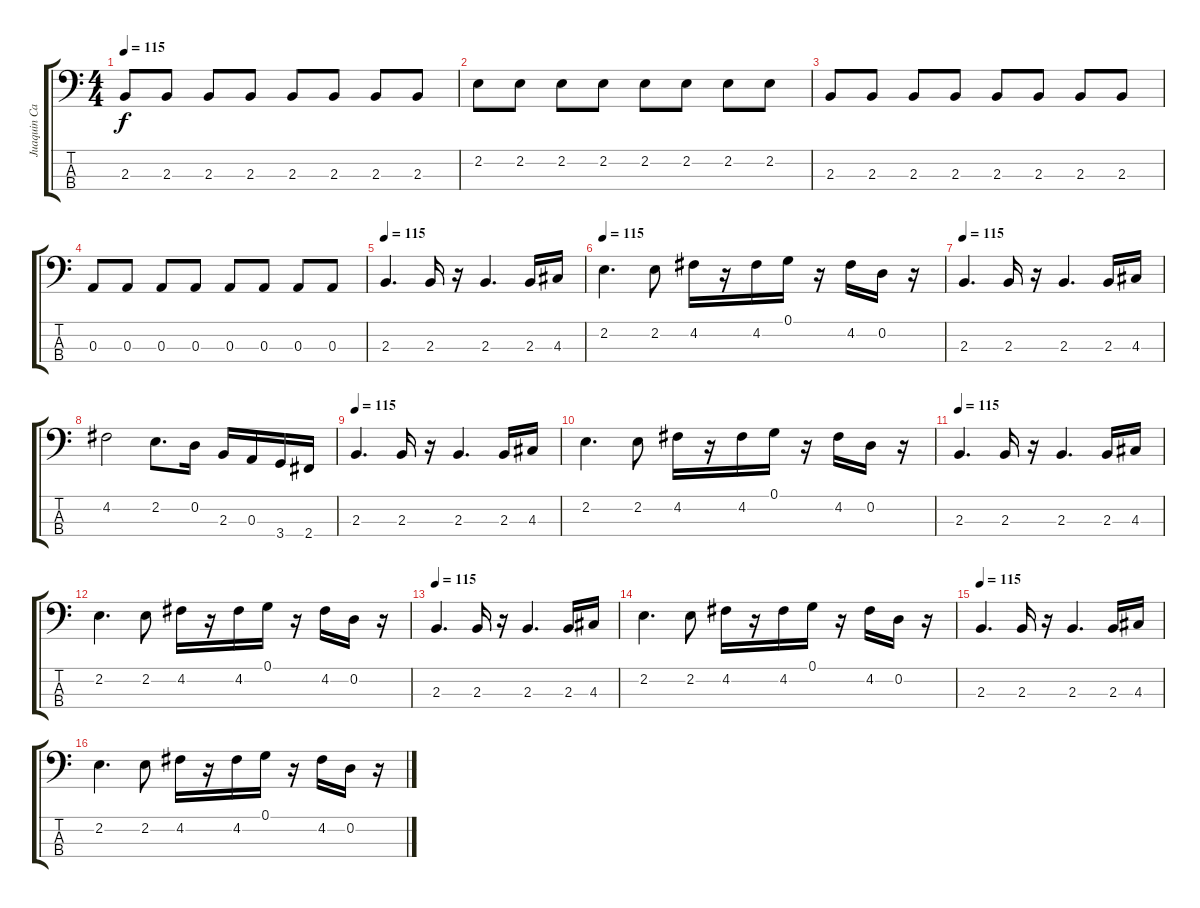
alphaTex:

\track ("Juaquin Cardiel" "Juaquin Ca") {instrument electricbassfinger}
\staff {score tabs}
\tuning (G2 D2 A1 E1) {hide}
\ts (4 4)
\tempo 115
\clef f4
\ks c
2.3.8{dy f} 2.3.8 2.3.8 2.3.8 2.3.8 2.3.8 2.3.8 2.3.8 |
2.2.8 2.2.8 2.2.8 2.2.8 2.2.8 2.2.8 2.2.8 2.2.8 |
2.3.8 2.3.8 2.3.8 2.3.8 2.3.8 2.3.8 2.3.8 2.3.8 |
0.3.8 0.3.8 0.3.8 0.3.8 0.3.8 0.3.8 0.3.8 0.3.8 |
\tempo 115
2.3.4{d} 2.3.16 r.16 2.3.4{d} 2.3.16 4.3.16 |
\tempo 115
2.2.4{d} 2.2.8 4.2.16 r.16 4.2.16 0.1.16 r.16 4.2.16 0.2.16 r.16 |
\tempo 115
2.3.4{d} 2.3.16 r.16 2.3.4{d} 2.3.16 4.3.16 |
4.2.2 2.2.8{d} 0.2.16 2.3.16 0.3.16 3.4.16 2.4.16 |
\tempo 115
2.3.4{d} 2.3.16 r.16 2.3.4{d} 2.3.16 4.3.16 |
2.2.4{d} 2.2.8 4.2.16 r.16 4.2.16 0.1.16 r.16 4.2.16 0.2.16 r.16 |
\tempo 115
2.3.4{d} 2.3.16 r.16 2.3.4{d} 2.3.16 4.3.16 |
2.2.4{d} 2.2.8 4.2.16 r.16 4.2.16 0.1.16 r.16 4.2.16 0.2.16 r.16 |
\tempo 115
2.3.4{d} 2.3.16 r.16 2.3.4{d} 2.3.16 4.3.16 |
2.2.4{d} 2.2.8 4.2.16 r.16 4.2.16 0.1.16 r.16 4.2.16 0.2.16 r.16 |
\tempo 115
2.3.4{d} 2.3.16 r.16 2.3.4{d} 2.3.16 4.3.16 |
2.2.4{d} 2.2.8 4.2.16 r.16 4.2.16 0.1.16 r.16 4.2.16 0.2.16 r.16
